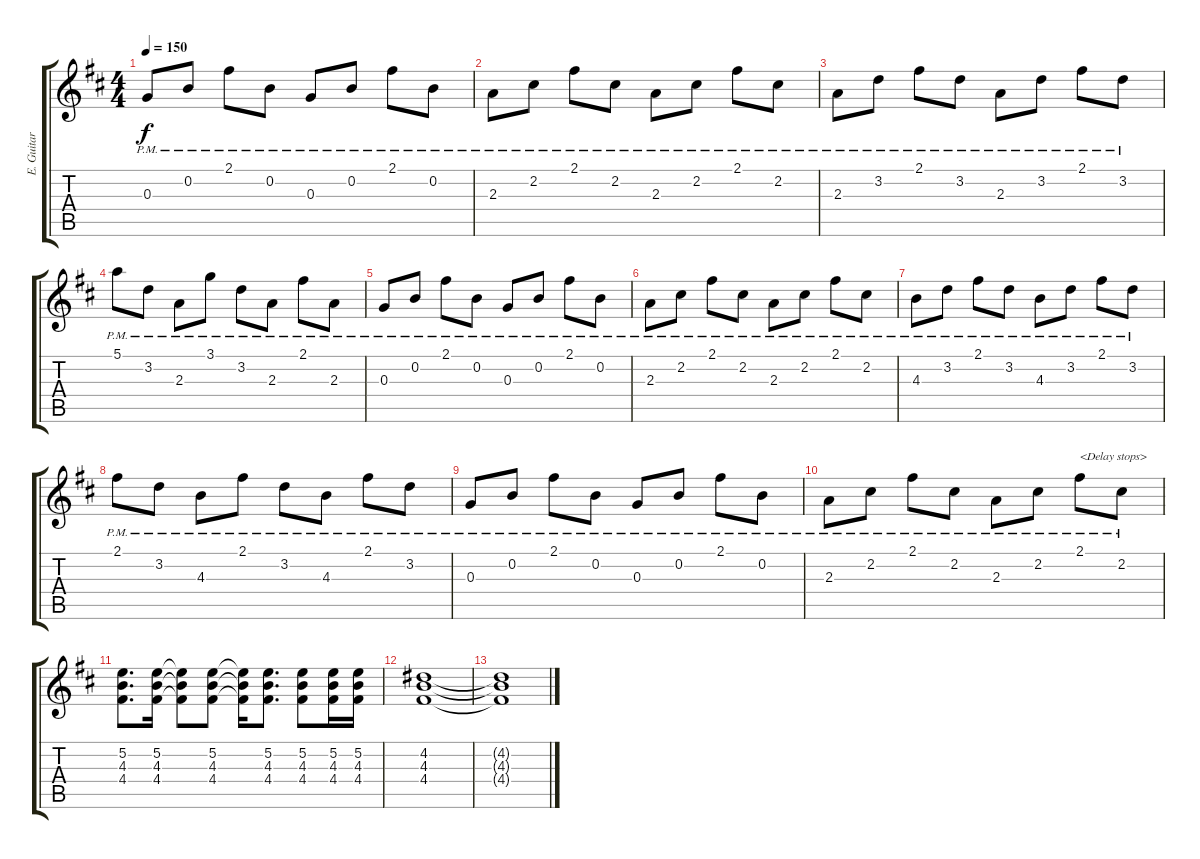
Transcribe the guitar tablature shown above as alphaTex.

\track ("E. Guitar I" "E. Guitar ") {instrument overdrivenguitar}
\staff {score tabs}
\tuning (E4 B3 G3 D3 A2 E2) {hide}
\ts (4 4)
\tempo 150
\clef g2
\ks d
0.3{pm}.8{dy f} 0.2{pm}.8 2.1{pm}.8 0.2{pm}.8 0.3{pm}.8 0.2{pm}.8 2.1{pm}.8 0.2{pm}.8 |
2.3{pm}.8 2.2{pm}.8 2.1{pm}.8 2.2{pm}.8 2.3{pm}.8 2.2{pm}.8 2.1{pm}.8 2.2{pm}.8 |
2.3{pm}.8 3.2{pm}.8 2.1{pm}.8 3.2{pm}.8 2.3{pm}.8 3.2{pm}.8 2.1{pm}.8 3.2{pm}.8 |
5.1{pm}.8 3.2{pm}.8 2.3{pm}.8 3.1{pm}.8 3.2{pm}.8 2.3{pm}.8 2.1{pm}.8 2.3{pm}.8 |
0.3{pm}.8 0.2{pm}.8 2.1{pm}.8 0.2{pm}.8 0.3{pm}.8 0.2{pm}.8 2.1{pm}.8 0.2{pm}.8 |
2.3{pm}.8 2.2{pm}.8 2.1{pm}.8 2.2{pm}.8 2.3{pm}.8 2.2{pm}.8 2.1{pm}.8 2.2{pm}.8 |
4.3{pm}.8 3.2{pm}.8 2.1{pm}.8 3.2{pm}.8 4.3{pm}.8 3.2{pm}.8 2.1{pm}.8 3.2{pm}.8 |
2.1{pm}.8 3.2{pm}.8 4.3{pm}.8 2.1{pm}.8 3.2{pm}.8 4.3{pm}.8 2.1{pm}.8 3.2{pm}.8 |
0.3{pm}.8 0.2{pm}.8 2.1{pm}.8 0.2{pm}.8 0.3{pm}.8 0.2{pm}.8 2.1{pm}.8 0.2{pm}.8 |
2.3{pm}.8 2.2{pm}.8 2.1{pm}.8 2.2{pm}.8 2.3{pm}.8 2.2{pm}.8 2.1{pm}.8{txt "<Delay stops>"} 2.2{pm}.8 |
(5.2 4.3 4.4).8{d} (5.2 4.3 4.4).16 (5.2{t} 4.3{t} 4.4{t}).8 (5.2 4.3 4.4).8 (5.2{t} 4.3{t} 4.4{t}).16 (5.2 4.3 4.4).8{d} (5.2 4.3 4.4).8 (5.2 4.3 4.4).16 (5.2 4.3 4.4).16 |
(4.2 4.3 4.4).1 |
(4.2{t} 4.3{t} 4.4{t}).1
